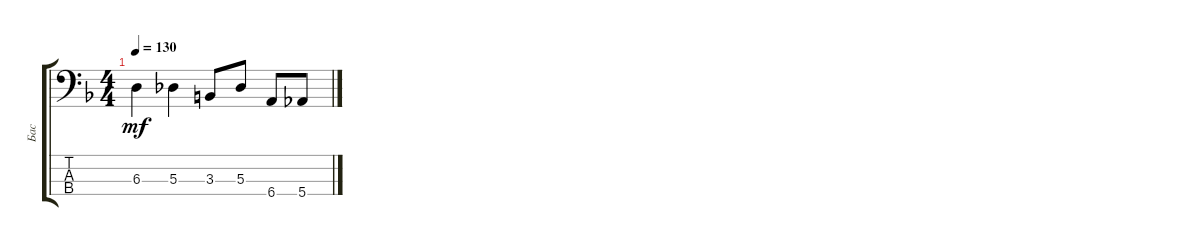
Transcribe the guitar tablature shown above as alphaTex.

\track ("Бас" "Бас") {instrument electricbassfinger}
\staff {score tabs}
\tuning (Gb2 Db2 Ab1 Eb1) {hide}
\ts (4 4)
\tempo 130
\clef f4
\ks dminor
6.3.4{dy mf} 5.3.4 3.3.8 5.3.8 6.4.8 5.4.8
